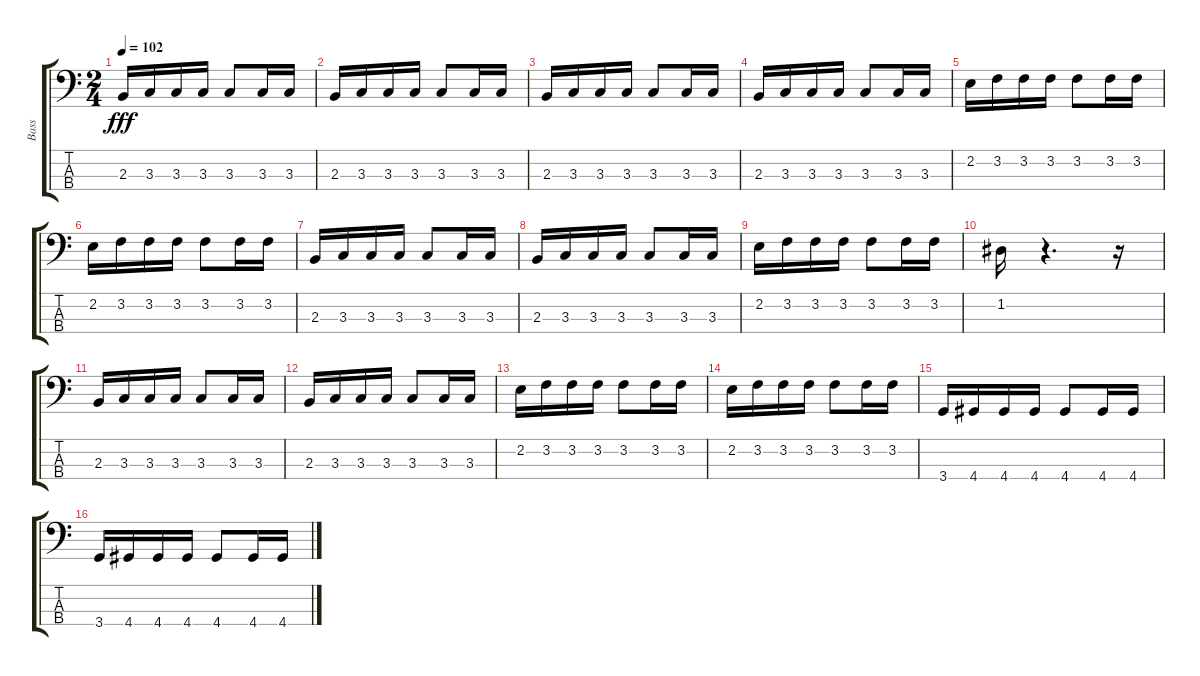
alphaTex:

\track ("Bass" "Bass") {instrument fretlessbass}
\staff {score tabs}
\tuning (G2 D2 A1 E1) {hide}
\ts (2 4)
\tempo 102
\clef f4
\ks c
2.3.16{dy fff} 3.3.16 3.3.16 3.3.16 3.3.8 3.3.16 3.3.16 |
2.3.16 3.3.16 3.3.16 3.3.16 3.3.8 3.3.16 3.3.16 |
2.3.16 3.3.16 3.3.16 3.3.16 3.3.8 3.3.16 3.3.16 |
2.3.16 3.3.16 3.3.16 3.3.16 3.3.8 3.3.16 3.3.16 |
2.2.16 3.2.16 3.2.16 3.2.16 3.2.8 3.2.16 3.2.16 |
2.2.16 3.2.16 3.2.16 3.2.16 3.2.8 3.2.16 3.2.16 |
2.3.16 3.3.16 3.3.16 3.3.16 3.3.8 3.3.16 3.3.16 |
2.3.16 3.3.16 3.3.16 3.3.16 3.3.8 3.3.16 3.3.16 |
2.2.16 3.2.16 3.2.16 3.2.16 3.2.8 3.2.16 3.2.16 |
1.2.16 r.4{d} r.16 |
2.3.16 3.3.16 3.3.16 3.3.16 3.3.8 3.3.16 3.3.16 |
2.3.16 3.3.16 3.3.16 3.3.16 3.3.8 3.3.16 3.3.16 |
2.2.16 3.2.16 3.2.16 3.2.16 3.2.8 3.2.16 3.2.16 |
2.2.16 3.2.16 3.2.16 3.2.16 3.2.8 3.2.16 3.2.16 |
3.4.16 4.4.16 4.4.16 4.4.16 4.4.8 4.4.16 4.4.16 |
3.4.16 4.4.16 4.4.16 4.4.16 4.4.8 4.4.16 4.4.16
